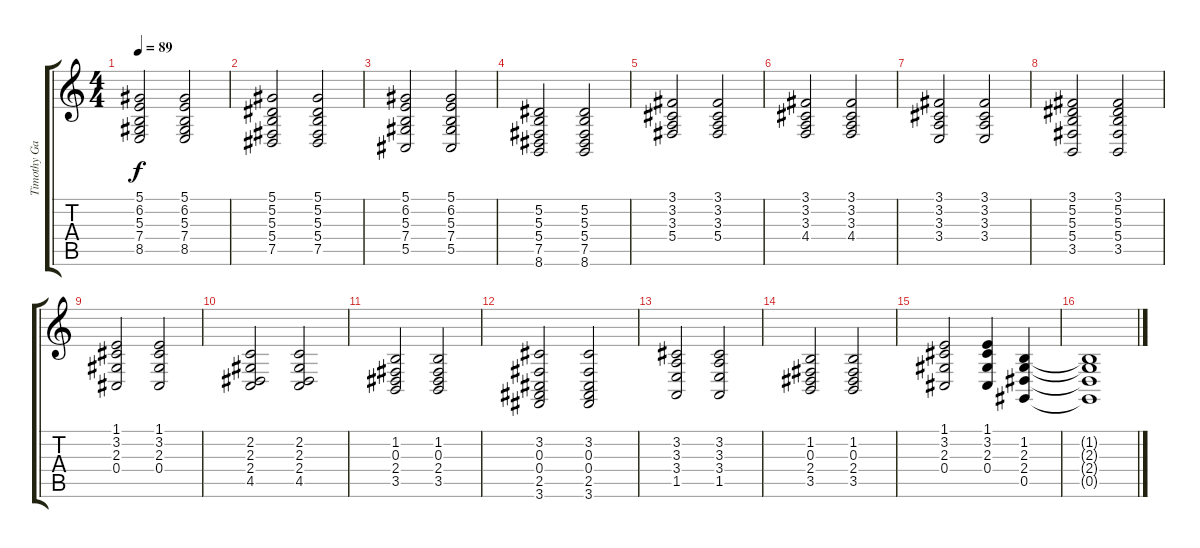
\track ("Timothy Gaines" "Timothy Ga") {instrument electricgrandpiano}
\staff {score tabs}
\tuning (Eb4 Bb3 Gb3 Db3 Ab2 Eb2) {hide}
\ts (4 4)
\tempo 89
\clef g2
\ks c
(5.1 6.2 5.3 7.4 8.5).2{dy f} (5.1 6.2 5.3 7.4 8.5).2 |
(5.1 5.2 5.3 5.4 7.5).2 (5.1 5.2 5.3 5.4 7.5).2 |
(5.1 6.2 5.3 7.4 5.5).2 (5.1 6.2 5.3 7.4 5.5).2 |
(5.2 5.3 5.4 7.5 8.6).2 (5.2 5.3 5.4 7.5 8.6).2 |
(3.1 3.2 3.3 5.4).2 (3.1 3.2 3.3 5.4).2 |
(3.1 3.2 3.3 4.4).2 (3.1 3.2 3.3 4.4).2 |
(3.1 3.2 3.3 3.4).2 (3.1 3.2 3.3 3.4).2 |
(3.1 5.2 5.3 5.4 3.5).2 (3.1 5.2 5.3 5.4 3.5).2 |
(1.1 3.2 2.3 0.4).2 (1.1 3.2 2.3 0.4).2 |
(2.2 2.3 2.4 4.5).2 (2.2 2.3 2.4 4.5).2 |
(1.2 0.3 2.4 3.5).2 (1.2 0.3 2.4 3.5).2 |
(3.2 0.3 0.4 2.5 3.6).2 (3.2 0.3 0.4 2.5 3.6).2 |
(3.2 3.3 3.4 1.5).2 (3.2 3.3 3.4 1.5).2 |
(1.2 0.3 2.4 3.5).2 (1.2 0.3 2.4 3.5).2 |
(1.1 3.2 2.3 0.4).2 (1.1 3.2 2.3 0.4).4 (1.2 2.3 2.4 0.5).4 |
(1.2{t} 2.3{t} 2.4{t} 0.5{t}).1
